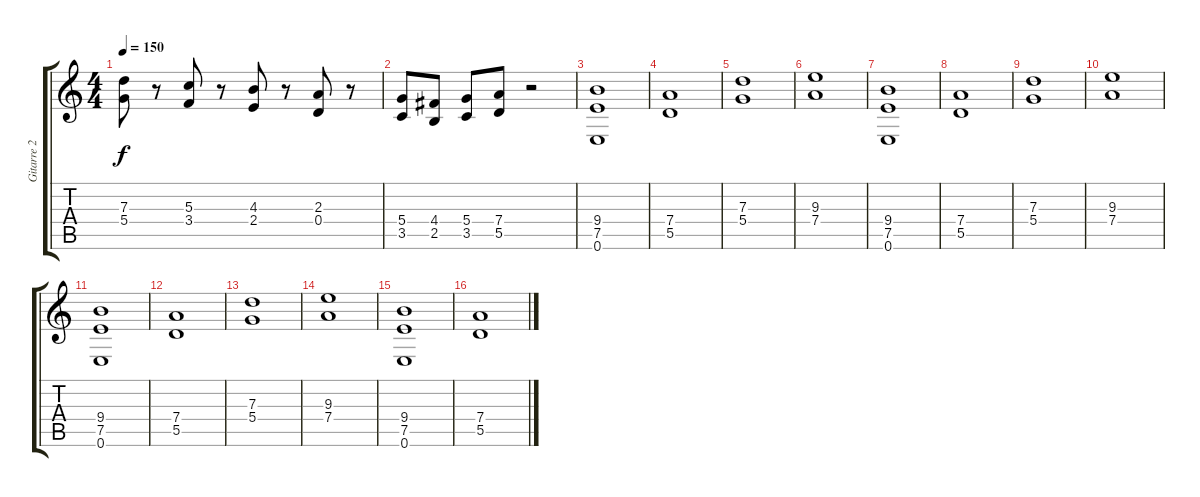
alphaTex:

\track ("Gitarre 2" "Gitarre 2") {instrument distortionguitar}
\staff {score tabs}
\tuning (E4 B3 G3 D3 A2 E2) {hide}
\ts (4 4)
\tempo 150
\clef g2
\ks c
(7.3 5.4).8{dy f} r.8 (5.3 3.4).8 r.8 (4.3 2.4).8 r.8 (2.3 0.4).8 r.8 |
(5.4 3.5).8 (4.4 2.5).8 (5.4 3.5).8 (7.4 5.5).8 r.2 |
(9.4 7.5 0.6).1 |
(7.4 5.5).1 |
(7.3 5.4).1 |
(9.3 7.4).1 |
(9.4 7.5 0.6).1 |
(7.4 5.5).1 |
(7.3 5.4).1 |
(9.3 7.4).1 |
(9.4 7.5 0.6).1 |
(7.4 5.5).1 |
(7.3 5.4).1 |
(9.3 7.4).1 |
(9.4 7.5 0.6).1 |
(7.4 5.5).1
